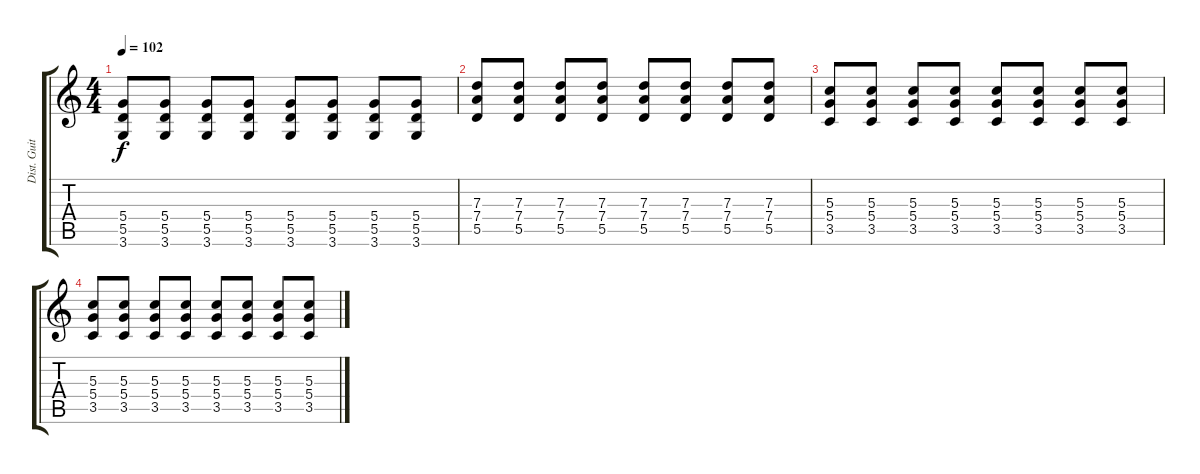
\track ("Dist. Guitar" "Dist. Guit") {instrument distortionguitar}
\staff {score tabs}
\tuning (E4 B3 G3 D3 A2 E2) {hide}
\ts (4 4)
\tempo 102
\clef g2
\ks c
(5.4 5.5 3.6).8{dy f} (5.4 5.5 3.6).8 (5.4 5.5 3.6).8 (5.4 5.5 3.6).8 (5.4 5.5 3.6).8 (5.4 5.5 3.6).8 (5.4 5.5 3.6).8 (5.4 5.5 3.6).8 |
(7.3 7.4 5.5).8 (7.3 7.4 5.5).8 (7.3 7.4 5.5).8 (7.3 7.4 5.5).8 (7.3 7.4 5.5).8 (7.3 7.4 5.5).8 (7.3 7.4 5.5).8 (7.3 7.4 5.5).8 |
(5.3 5.4 3.5).8{volume 8} (5.3 5.4 3.5).8 (5.3 5.4 3.5).8 (5.3 5.4 3.5).8 (5.3 5.4 3.5).8 (5.3 5.4 3.5).8 (5.3 5.4 3.5).8{volume 8} (5.3 5.4 3.5).8 |
(5.3 5.4 3.5).8{volume 8} (5.3 5.4 3.5).8 (5.3 5.4 3.5).8 (5.3 5.4 3.5).8 (5.3 5.4 3.5).8 (5.3 5.4 3.5).8 (5.3 5.4 3.5).8 (5.3 5.4 3.5).8
